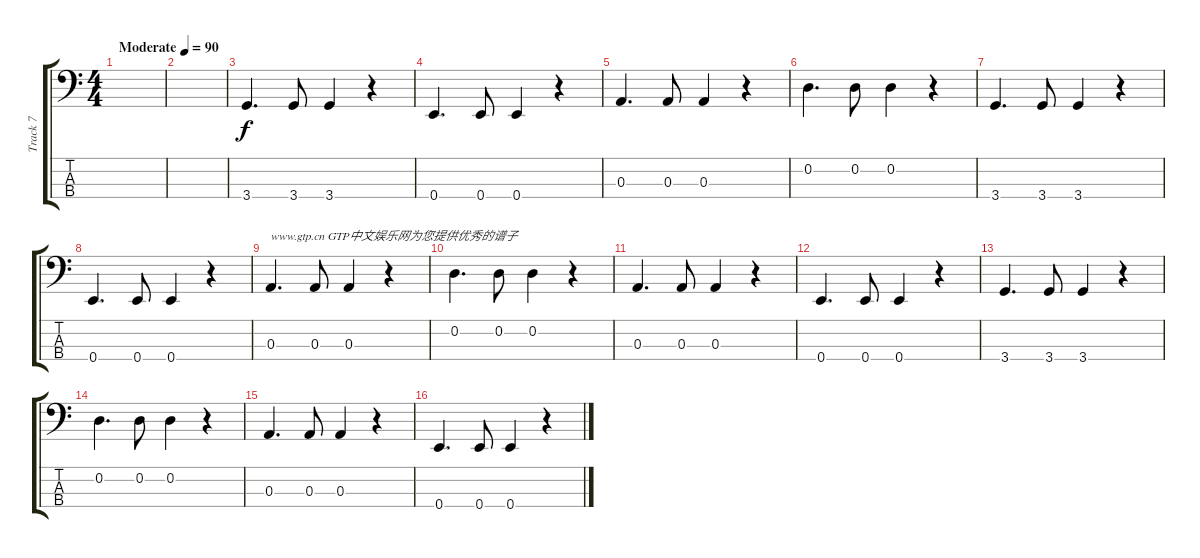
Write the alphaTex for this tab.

\track ("Track 7" "Track 7") {instrument electricbassfinger}
\staff {score tabs}
\tuning (G2 D2 A1 E1) {hide}
\ts (4 4)
\tempo (90 "Moderate")
\clef f4
\ks c
|
|
3.4.4{d} 3.4.8 3.4.4 r.4 |
0.4.4{d} 0.4.8 0.4.4 r.4 |
0.3.4{d} 0.3.8 0.3.4 r.4 |
0.2.4{d} 0.2.8 0.2.4 r.4 |
3.4.4{d} 3.4.8 3.4.4 r.4 |
0.4.4{d} 0.4.8 0.4.4 r.4 |
0.3.4{d txt "www.gtp.cn GTP中文娱乐网为您提供优秀的谱子"} 0.3.8 0.3.4 r.4 |
0.2.4{d} 0.2.8 0.2.4 r.4 |
0.3.4{d} 0.3.8 0.3.4 r.4 |
0.4.4{d} 0.4.8 0.4.4 r.4 |
3.4.4{d} 3.4.8 3.4.4 r.4 |
0.2.4{d} 0.2.8 0.2.4 r.4 |
0.3.4{d} 0.3.8 0.3.4 r.4 |
0.4.4{d} 0.4.8 0.4.4 r.4
